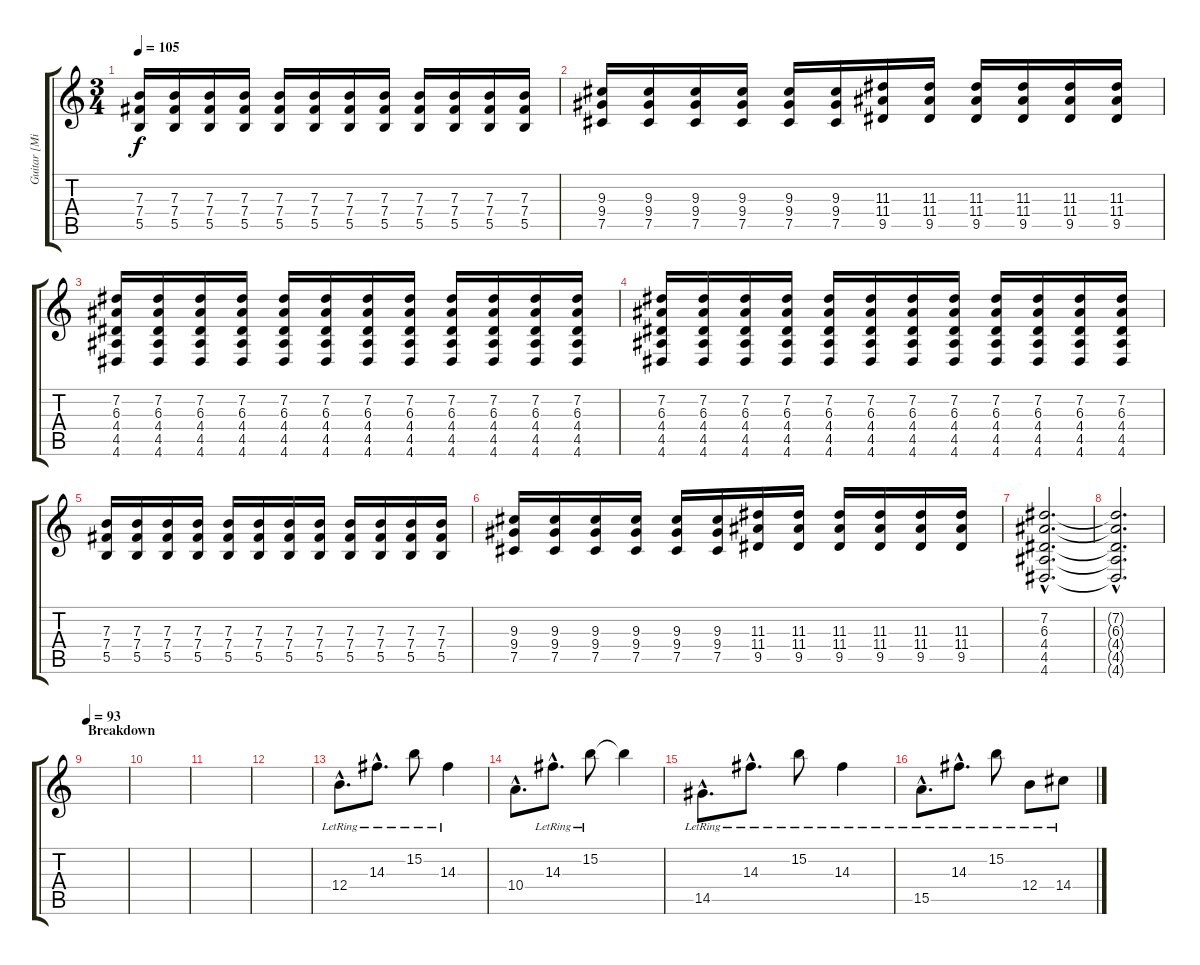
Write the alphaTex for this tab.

\track ("Guitar [Mike Smith]" "Guitar [Mi") {instrument distortionguitar}
\staff {score tabs}
\tuning (Db4 Ab3 E3 B2 Gb2 B1) {hide}
\ts (3 4)
\tempo 105
\clef g2
\ks c
(7.3 7.4 5.5).16{dy f} (7.3 7.4 5.5).16 (7.3 7.4 5.5).16 (7.3 7.4 5.5).16 (7.3 7.4 5.5).16 (7.3 7.4 5.5).16 (7.3 7.4 5.5).16 (7.3 7.4 5.5).16 (7.3 7.4 5.5).16 (7.3 7.4 5.5).16 (7.3 7.4 5.5).16 (7.3 7.4 5.5).16 |
(9.3 9.4 7.5).16 (9.3 9.4 7.5).16 (9.3 9.4 7.5).16 (9.3 9.4 7.5).16 (9.3 9.4 7.5).16 (9.3 9.4 7.5).16 (11.3 11.4 9.5).16 (11.3 11.4 9.5).16 (11.3 11.4 9.5).16 (11.3 11.4 9.5).16 (11.3 11.4 9.5).16 (11.3 11.4 9.5).16 |
(7.2 6.3 4.4 4.5 4.6).16 (7.2 6.3 4.4 4.5 4.6).16 (7.2 6.3 4.4 4.5 4.6).16 (7.2 6.3 4.4 4.5 4.6).16 (7.2 6.3 4.4 4.5 4.6).16 (7.2 6.3 4.4 4.5 4.6).16 (7.2 6.3 4.4 4.5 4.6).16 (7.2 6.3 4.4 4.5 4.6).16 (7.2 6.3 4.4 4.5 4.6).16 (7.2 6.3 4.4 4.5 4.6).16 (7.2 6.3 4.4 4.5 4.6).16 (7.2 6.3 4.4 4.5 4.6).16 |
(7.2 6.3 4.4 4.5 4.6).16 (7.2 6.3 4.4 4.5 4.6).16 (7.2 6.3 4.4 4.5 4.6).16 (7.2 6.3 4.4 4.5 4.6).16 (7.2 6.3 4.4 4.5 4.6).16 (7.2 6.3 4.4 4.5 4.6).16 (7.2 6.3 4.4 4.5 4.6).16 (7.2 6.3 4.4 4.5 4.6).16 (7.2 6.3 4.4 4.5 4.6).16 (7.2 6.3 4.4 4.5 4.6).16 (7.2 6.3 4.4 4.5 4.6).16 (7.2 6.3 4.4 4.5 4.6).16 |
(7.3 7.4 5.5).16 (7.3 7.4 5.5).16 (7.3 7.4 5.5).16 (7.3 7.4 5.5).16 (7.3 7.4 5.5).16 (7.3 7.4 5.5).16 (7.3 7.4 5.5).16 (7.3 7.4 5.5).16 (7.3 7.4 5.5).16 (7.3 7.4 5.5).16 (7.3 7.4 5.5).16 (7.3 7.4 5.5).16 |
(9.3 9.4 7.5).16 (9.3 9.4 7.5).16 (9.3 9.4 7.5).16 (9.3 9.4 7.5).16 (9.3 9.4 7.5).16 (9.3 9.4 7.5).16 (11.3 11.4 9.5).16 (11.3 11.4 9.5).16 (11.3 11.4 9.5).16 (11.3 11.4 9.5).16 (11.3 11.4 9.5).16 (11.3 11.4 9.5).16 |
(7.2{hac} 6.3{hac} 4.4{hac} 4.5{hac} 4.6{hac}).2{d} |
(7.2{hac t} 6.3{hac t} 4.4{hac t} 4.5{hac t} 4.6{hac t}).2{d} |
\section ("" "Breakdown")
\tempo 93
|
|
|
|
12.4{hac lr}.8{d instrument electricguitarclean} 14.3{hac lr}.8{d} 15.2{lr}.8 14.3{lr}.4 |
10.4{hac}.8{d} 14.3{hac lr}.8{d} 15.2{lr}.8 15.2{t}.4 |
14.5{hac lr}.8{d} 14.3{hac lr}.8{d} 15.2{lr}.8 14.3{lr}.4 |
15.5{hac lr}.8{d} 14.3{hac lr}.8{d} 15.2{lr}.8 12.4{lr}.8 14.4{lr}.8
